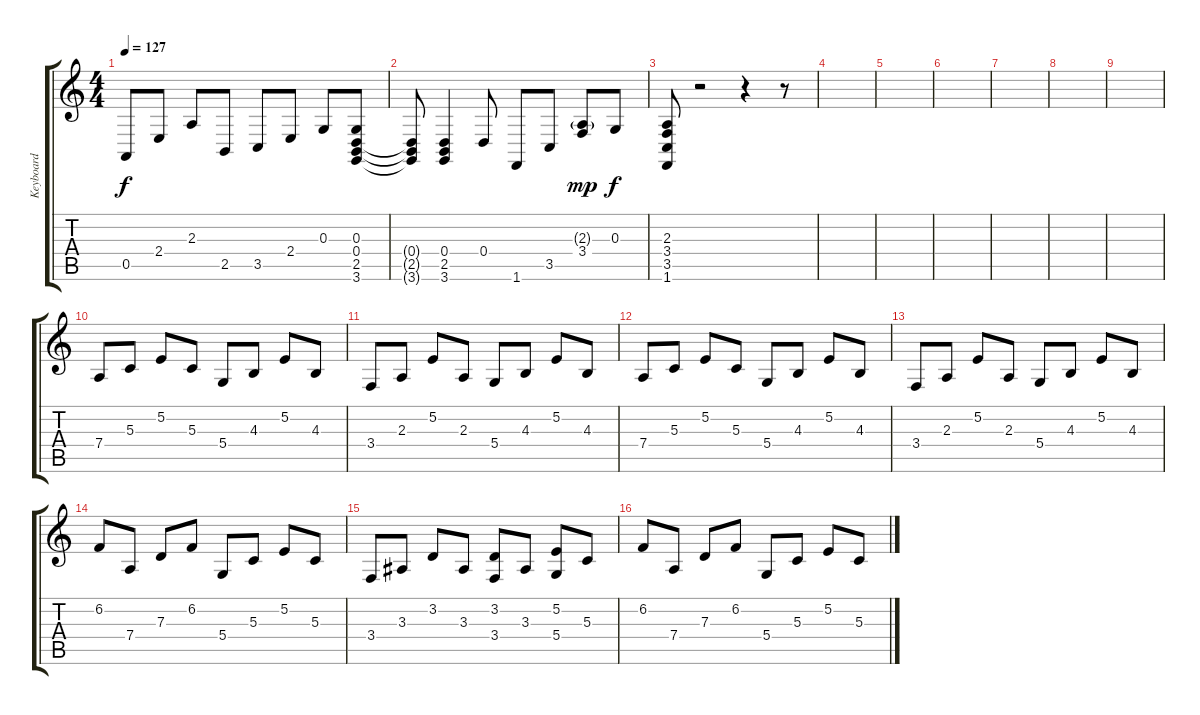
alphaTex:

\track ("Keyboard" "Keyboard") {instrument acousticgrandpiano}
\staff {score tabs}
\tuning (E4 B3 G3 D3 A2 E2) {hide}
\ts (4 4)
\tempo 127
\clef g2
\ks c
0.5.8{dy f} 2.4.8 2.3.8 2.5.8 3.5.8 2.4.8 0.3.8 (0.3 0.4 2.5 3.6).8 |
(0.4{t} 2.5{t} 3.6{t}).8 (0.4 2.5 3.6).4 0.4.8 1.6.8 3.5.8 (2.3{g} 3.4).8{dy mp} 0.3.8{dy f} |
(2.3 3.4 3.5 1.6).8 r.2 r.4 r.8 |
|
|
|
|
|
|
7.4.8 5.3.8 5.2.8 5.3.8 5.4.8 4.3.8 5.2.8 4.3.8 |
3.4.8 2.3.8 5.2.8 2.3.8 5.4.8 4.3.8 5.2.8 4.3.8 |
7.4.8 5.3.8 5.2.8 5.3.8 5.4.8 4.3.8 5.2.8 4.3.8 |
3.4.8 2.3.8 5.2.8 2.3.8 5.4.8 4.3.8 5.2.8 4.3.8 |
6.2.8 7.4.8 7.3.8 6.2.8 5.4.8 5.3.8 5.2.8 5.3.8 |
3.4.8 3.3.8 3.2.8 3.3.8 (3.2 3.4).8 3.3.8 (5.2 5.4).8 5.3.8 |
6.2.8 7.4.8 7.3.8 6.2.8 5.4.8 5.3.8 5.2.8 5.3.8
